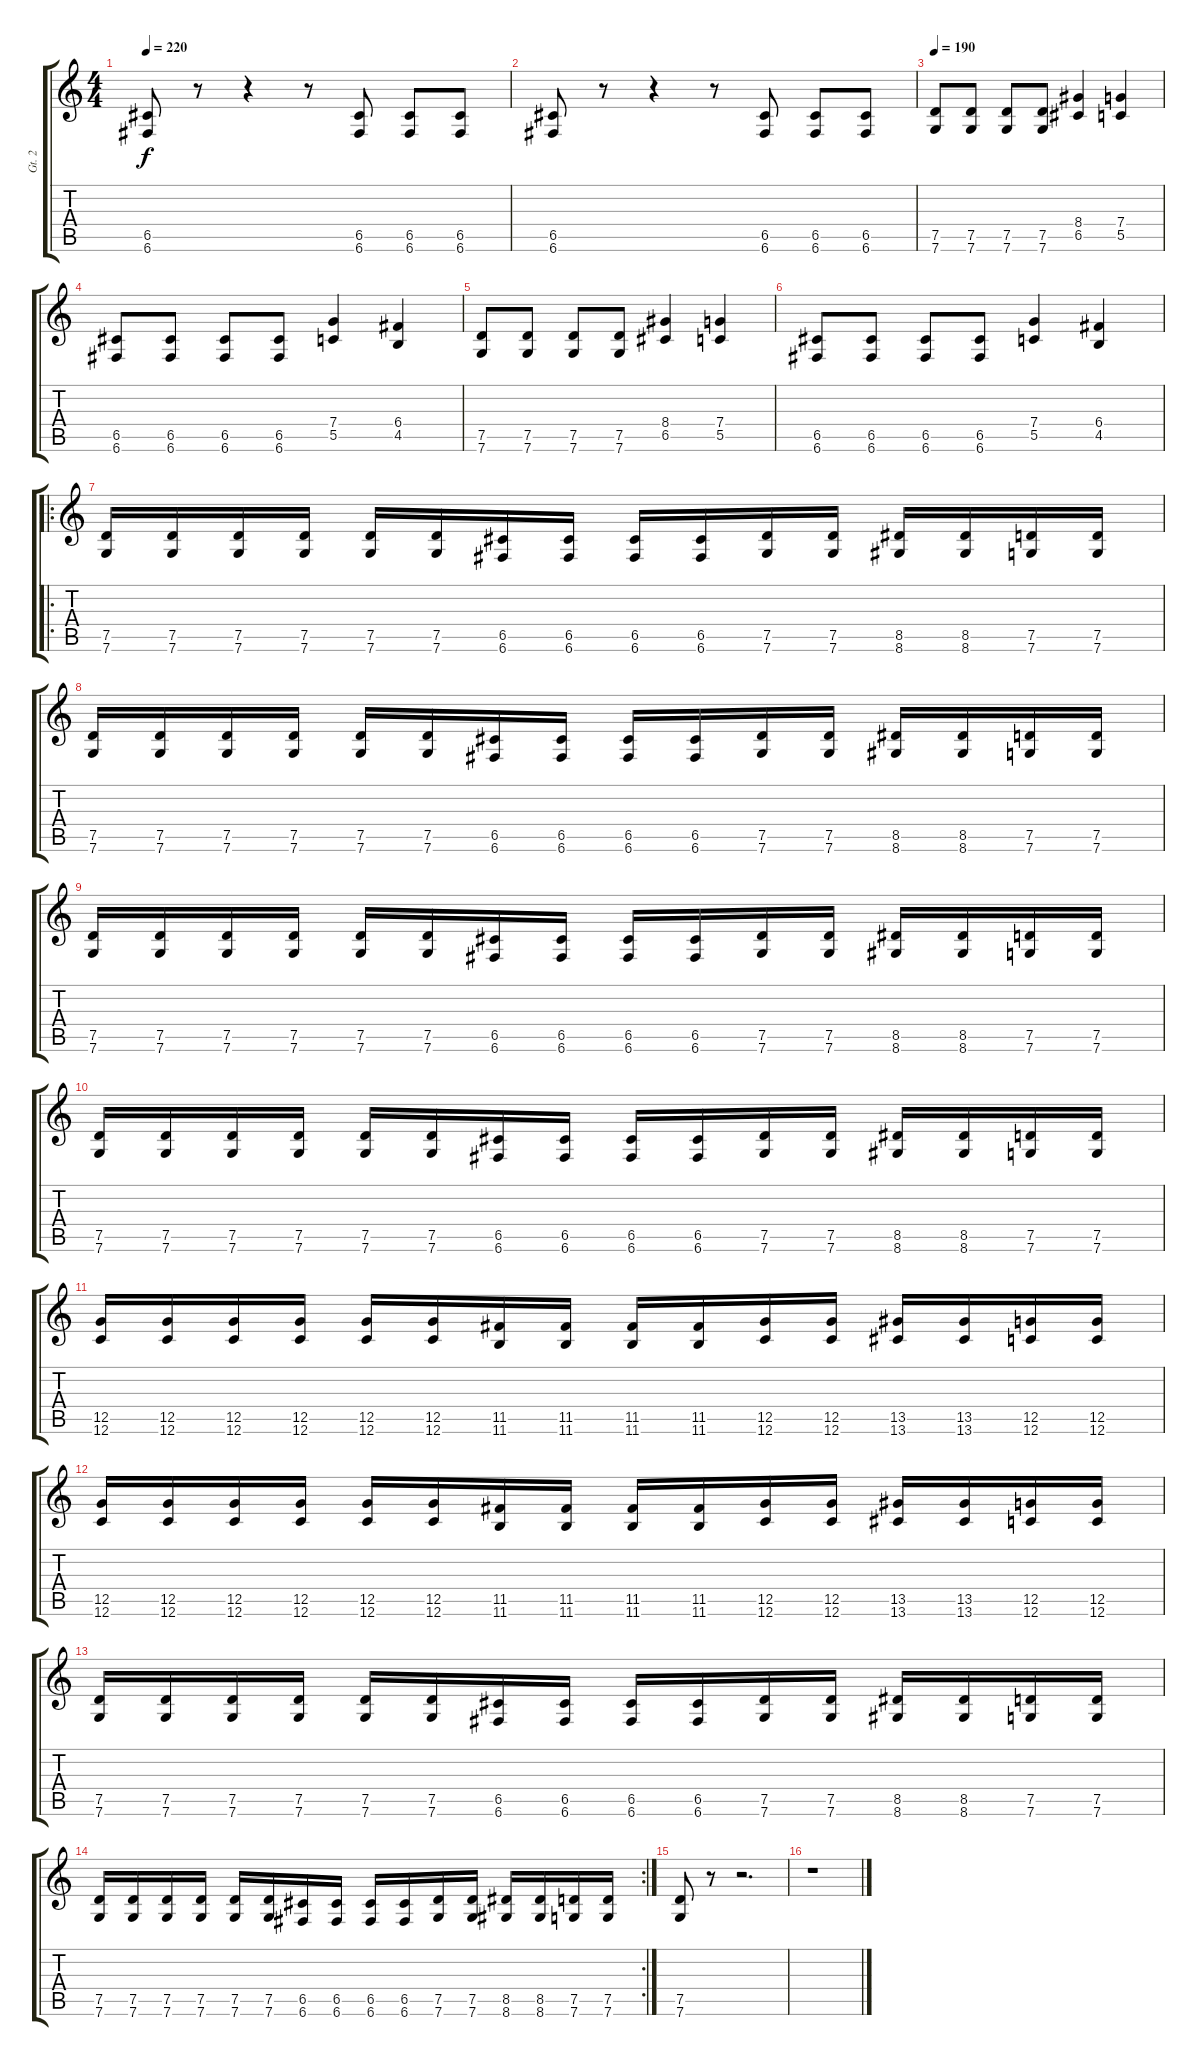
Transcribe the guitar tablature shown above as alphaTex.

\track ("Gt. 2" "Gt. 2") {instrument distortionguitar}
\staff {score tabs}
\tuning (D4 A3 F3 C3 G2 C2) {hide}
\ts (4 4)
\tempo 220
\clef g2
\ks c
(6.5 6.6).8{dy f} r.8 r.4 r.8 (6.5 6.6).8 (6.5 6.6).8 (6.5 6.6).8 |
(6.5 6.6).8 r.8 r.4 r.8 (6.5 6.6).8 (6.5 6.6).8 (6.5 6.6).8 |
\tempo 190
(7.5 7.6).8 (7.5 7.6).8 (7.5 7.6).8 (7.5 7.6).8 (8.4 6.5).4 (7.4 5.5).4 |
(6.5 6.6).8 (6.5 6.6).8 (6.5 6.6).8 (6.5 6.6).8 (7.4 5.5).4 (6.4 4.5).4 |
(7.5 7.6).8 (7.5 7.6).8 (7.5 7.6).8 (7.5 7.6).8 (8.4 6.5).4 (7.4 5.5).4 |
(6.5 6.6).8 (6.5 6.6).8 (6.5 6.6).8 (6.5 6.6).8 (7.4 5.5).4 (6.4 4.5).4 |
\ro
(7.5 7.6).16 (7.5 7.6).16 (7.5 7.6).16 (7.5 7.6).16 (7.5 7.6).16 (7.5 7.6).16 (6.5 6.6).16 (6.5 6.6).16 (6.5 6.6).16 (6.5 6.6).16 (7.5 7.6).16 (7.5 7.6).16 (8.5 8.6).16 (8.5 8.6).16 (7.5 7.6).16 (7.5 7.6).16 |
(7.5 7.6).16 (7.5 7.6).16 (7.5 7.6).16 (7.5 7.6).16 (7.5 7.6).16 (7.5 7.6).16 (6.5 6.6).16 (6.5 6.6).16 (6.5 6.6).16 (6.5 6.6).16 (7.5 7.6).16 (7.5 7.6).16 (8.5 8.6).16 (8.5 8.6).16 (7.5 7.6).16 (7.5 7.6).16 |
(7.5 7.6).16 (7.5 7.6).16 (7.5 7.6).16 (7.5 7.6).16 (7.5 7.6).16 (7.5 7.6).16 (6.5 6.6).16 (6.5 6.6).16 (6.5 6.6).16 (6.5 6.6).16 (7.5 7.6).16 (7.5 7.6).16 (8.5 8.6).16 (8.5 8.6).16 (7.5 7.6).16 (7.5 7.6).16 |
(7.5 7.6).16 (7.5 7.6).16 (7.5 7.6).16 (7.5 7.6).16 (7.5 7.6).16 (7.5 7.6).16 (6.5 6.6).16 (6.5 6.6).16 (6.5 6.6).16 (6.5 6.6).16 (7.5 7.6).16 (7.5 7.6).16 (8.5 8.6).16 (8.5 8.6).16 (7.5 7.6).16 (7.5 7.6).16 |
(12.5 12.6).16 (12.5 12.6).16 (12.5 12.6).16 (12.5 12.6).16 (12.5 12.6).16 (12.5 12.6).16 (11.5 11.6).16 (11.5 11.6).16 (11.5 11.6).16 (11.5 11.6).16 (12.5 12.6).16 (12.5 12.6).16 (13.5 13.6).16 (13.5 13.6).16 (12.5 12.6).16 (12.5 12.6).16 |
(12.5 12.6).16 (12.5 12.6).16 (12.5 12.6).16 (12.5 12.6).16 (12.5 12.6).16 (12.5 12.6).16 (11.5 11.6).16 (11.5 11.6).16 (11.5 11.6).16 (11.5 11.6).16 (12.5 12.6).16 (12.5 12.6).16 (13.5 13.6).16 (13.5 13.6).16 (12.5 12.6).16 (12.5 12.6).16 |
(7.5 7.6).16 (7.5 7.6).16 (7.5 7.6).16 (7.5 7.6).16 (7.5 7.6).16 (7.5 7.6).16 (6.5 6.6).16 (6.5 6.6).16 (6.5 6.6).16 (6.5 6.6).16 (7.5 7.6).16 (7.5 7.6).16 (8.5 8.6).16 (8.5 8.6).16 (7.5 7.6).16 (7.5 7.6).16 |
\rc 2
(7.5 7.6).16 (7.5 7.6).16 (7.5 7.6).16 (7.5 7.6).16 (7.5 7.6).16 (7.5 7.6).16 (6.5 6.6).16 (6.5 6.6).16 (6.5 6.6).16 (6.5 6.6).16 (7.5 7.6).16 (7.5 7.6).16 (8.5 8.6).16 (8.5 8.6).16 (7.5 7.6).16 (7.5 7.6).16 |
(7.5 7.6).8 r.8 r.2{d} |
r.1
